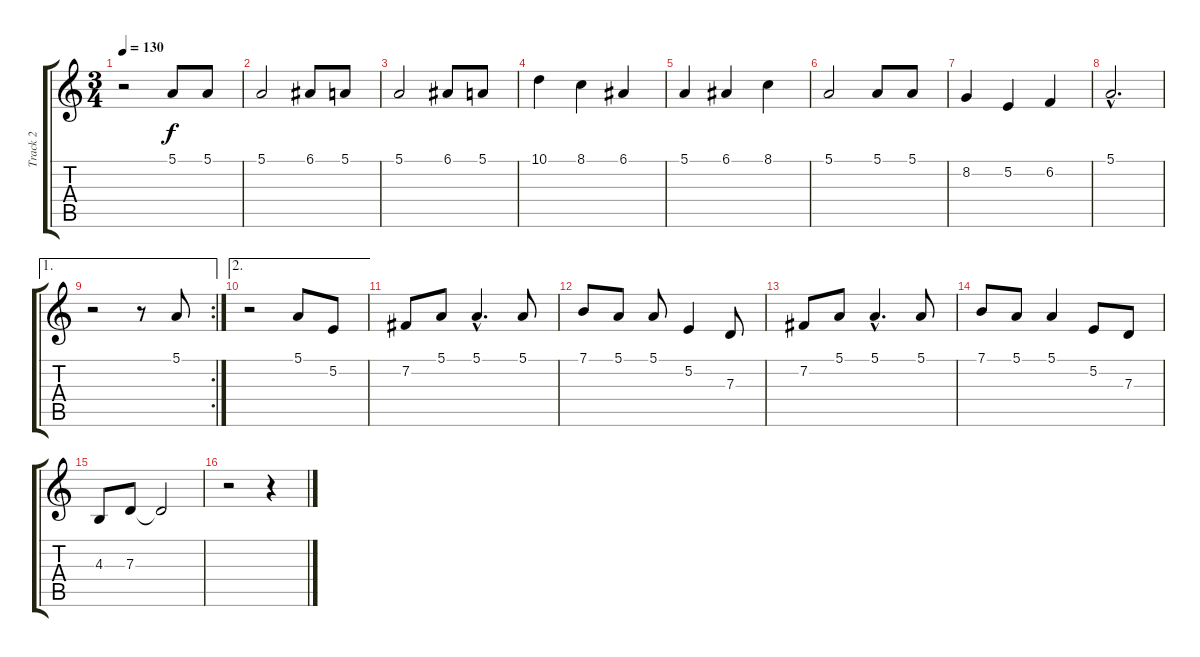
\track ("Track 2" "Track 2") {instrument stringensemble1}
\staff {score tabs}
\tuning (E4 B3 G3 D3 A2 E2) {hide}
\ts (3 4)
\tempo 130
\clef g2
\ks c
r.2{dy f} 5.1.8 5.1.8 |
5.1.2 6.1.8 5.1.8 |
5.1.2 6.1.8 5.1.8 |
10.1.4 8.1.4 6.1.4 |
5.1.4 6.1.4 8.1.4 |
5.1.2 5.1.8 5.1.8 |
8.2.4 5.2.4 6.2.4 |
5.1{hac}.2{d} |
\ae 1
\rc 2
r.2 r.8 5.1.8 |
\ae 2
r.2 5.1.8 5.2.8 |
7.2.8 5.1.8 5.1{hac}.4{d} 5.1.8 |
7.1.8 5.1.8 5.1.8 5.2.4 7.3.8 |
7.2.8 5.1.8 5.1{hac}.4{d} 5.1.8 |
7.1.8 5.1.8 5.1.4 5.2.8 7.3.8 |
4.3.8 7.3.8 7.3{t}.2 |
r.2 r.4
